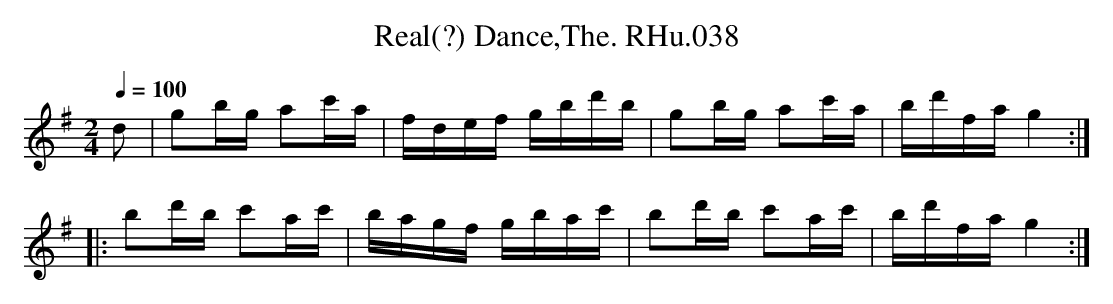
X:1
T:Real(?) Dance,The. RHu.038
L:1/8
M:2/4
Q:1/4=100
K:G
d|gb/g/ ac'/a/|f/d/e/f/ g/b/d'/b/|gb/g/ ac'/a/|b/d'/f/a/ g2::!
bd'/b/ c'a/c'/|b/a/g/f/ g/b/a/c'/|bd'/b/ c'a/c'/|b/d'/f/a/ g2:|
